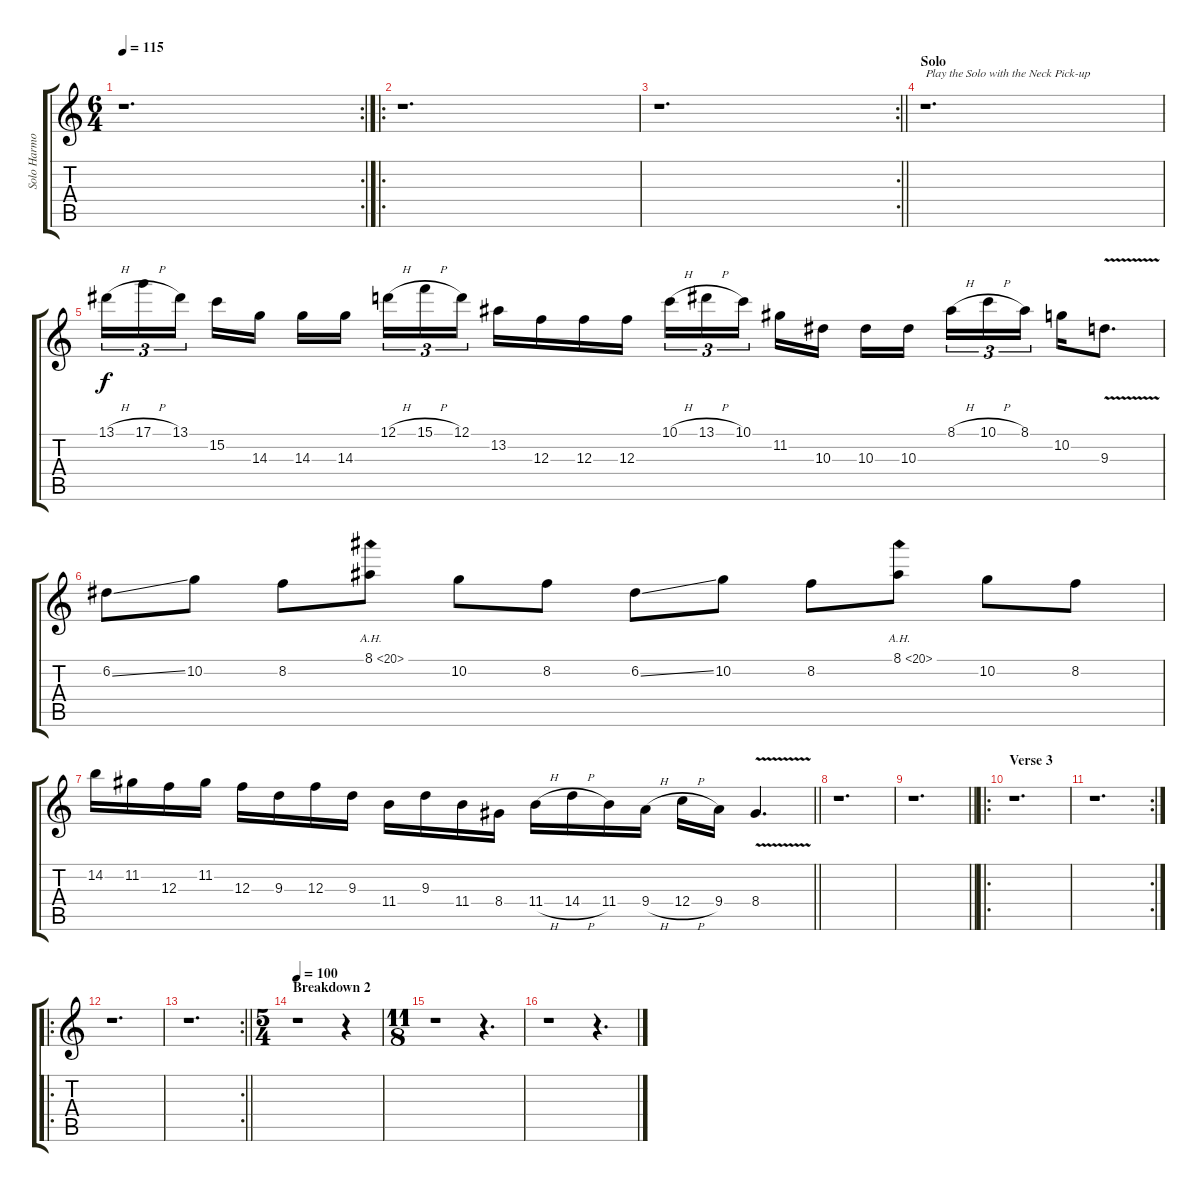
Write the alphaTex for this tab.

\track ("Solo Harmony" "Solo Harmo") {instrument distortionguitar}
\staff {score tabs}
\tuning (D4 A3 F3 C3 G2 C2) {hide}
\rc 2
\ts (6 4)
\tempo 115
\clef g2
\ks c
r.1{d dy f} |
\ro
r.1{d} |
\rc 2
\barLineRight lightlight
r.1{d} |
\section ("" "Solo")
r.1{d txt "Play the Solo with the Neck Pick-up"} |
13.1{h}.16{tu (3 2)} 17.1{h}.16{tu (3 2)} 13.1.16{tu (3 2) beam splitsecondary} 15.2.16 14.3.16 14.3.16 14.3.16{beam splitsecondary} 12.1{h}.16{tu (3 2)} 15.1{h}.16{tu (3 2)} 12.1.16{tu (3 2) beam splitsecondary} 13.2.16 12.3.16 12.3.16 12.3.16 10.1{h}.16{tu (3 2)} 13.1{h}.16{tu (3 2)} 10.1.16{tu (3 2) beam splitsecondary} 11.2.16 10.3.16 10.3.16 10.3.16{beam splitsecondary} 8.1{h}.16{tu (3 2)} 10.1{h}.16{tu (3 2)} 8.1.16{tu (3 2) beam splitsecondary} 10.2.16 9.3{v}.8{d} |
6.2{ss}.8 10.2.8 8.2.8 8.1{ah 12}.8 10.2.8 8.2.8 6.2{ss}.8 10.2.8 8.2.8 8.1{ah 12}.8 10.2.8 8.2.8 |
\barLineRight lightlight
14.2.16 11.2.16 12.3.16 11.2.16 12.3.16 9.3.16 12.3.16 9.3.16 11.4.16 9.3.16 11.4.16 8.4.16 11.4{h}.16 14.4{h}.16 11.4.16 9.4{h}.16 12.4{h}.16 9.4.16 8.4{v}.4{d} |
r.1{d} |
\barLineRight lightlight
r.1{d} |
\ro
\section ("" "Verse 3")
r.1{d} |
\rc 2
r.1{d} |
\ro
r.1{d} |
\rc 2
\barLineRight lightlight
r.1{d} |
\ts (5 4)
\section ("" "Breakdown 2")
\tempo 100
r.1 r.4 |
\ts (11 8)
r.1 r.4{d} |
r.1 r.4{d}
